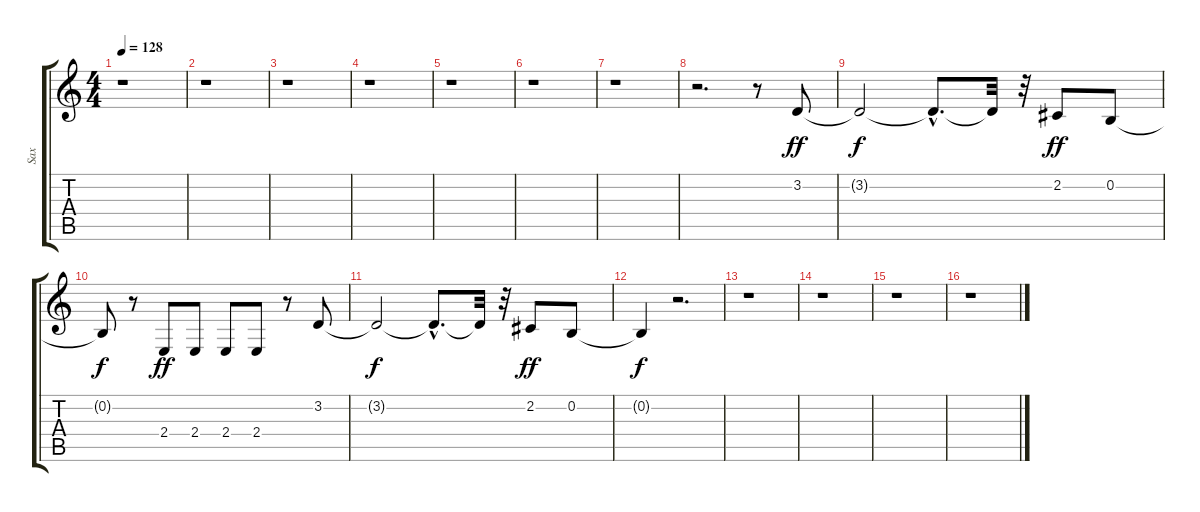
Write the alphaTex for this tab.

\track ("Sax" "Sax") {instrument tenorsax}
\staff {score tabs}
\tuning (E4 B3 G3 D3 A2 E2) {hide}
\ts (4 4)
\tempo 128
\clef g2
\ks c
r.1{dy ff} |
r.1 |
r.1 |
r.1 |
r.1 |
r.1 |
r.1 |
r.2{d} r.8 3.2.8 |
3.2{t}.2{dy f} 3.2{hac t}.8{d} 3.2{t}.32 r.32 2.2.8{dy ff} 0.2.8 |
0.2{t}.8{dy f} r.8 2.4.8{dy ff} 2.4.8 2.4.8 2.4.8 r.8 3.2.8 |
3.2{t}.2{dy f} 3.2{hac t}.8{d} 3.2{t}.32 r.32 2.2.8{dy ff} 0.2.8 |
0.2{t}.4{dy f} r.2{d} |
r.1 |
r.1 |
r.1 |
r.1
